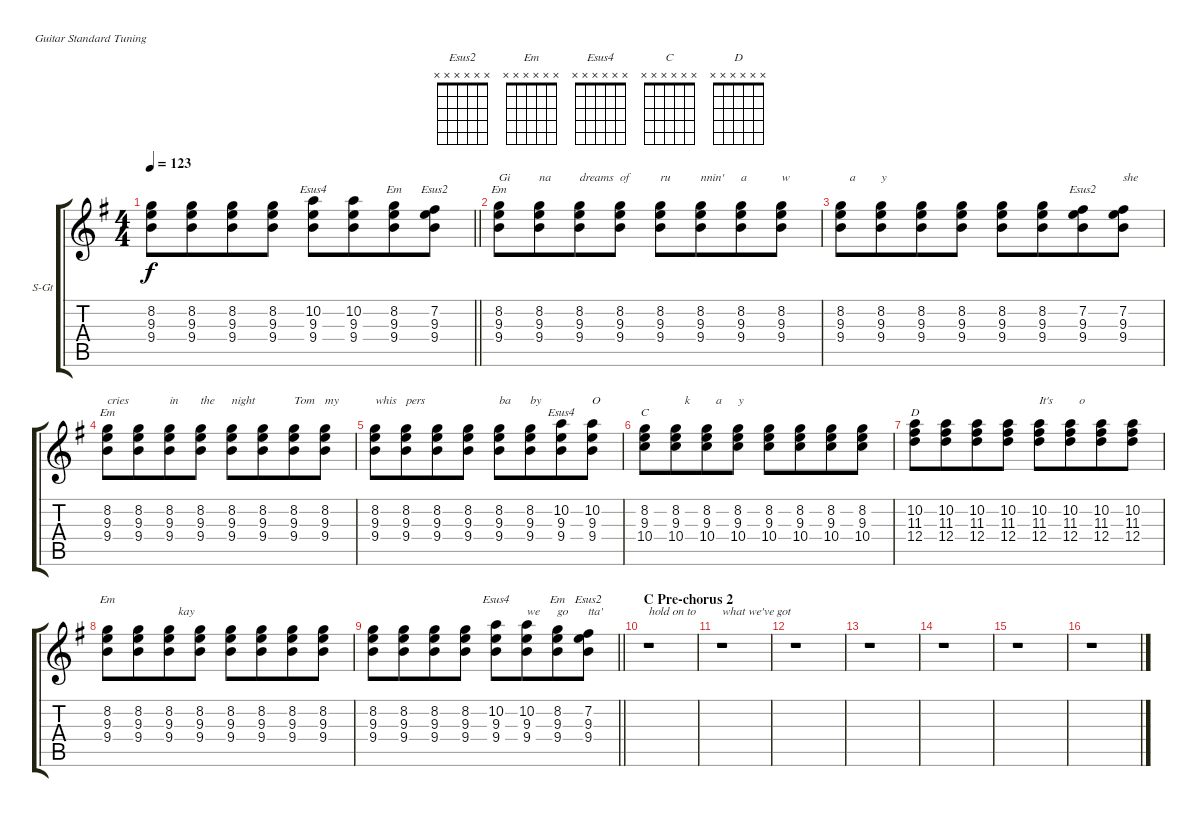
\bracketExtendMode groupsimilarinstruments
\firstSystemTrackNameOrientation horizontal
\otherSystemsTrackNameOrientation horizontal
\track ("guitar 2" "S-Gt") {instrument pad3polysynth}
\staff {score tabs}
\tuning (E4 B3 G3 D3 A2 E2)
\displaytranspose 12
\chord ("Esus2" x x x x x x)
\chord ("Em" x x x x x x)
\chord ("Esus4" x x x x x x)
\chord ("C" x x x x x x)
\chord ("D" x x x x x x)
\ts (4 4)
\tempo 123
\clef g2
\barLineRight lightlight
\ks g
(8.2 9.3 9.4).8{dy f} (8.2 9.3 9.4).8{beam merge} (8.2 9.3 9.4).8 (8.2 9.3 9.4).8 (10.2 9.3 9.4).8{ch "Esus4"} (10.2 9.3 9.4).8{beam merge} (8.2 9.3 9.4).8{ch "Em"} (7.2 9.3 9.4).8{ch "Esus2"} |
(8.2 9.3 9.4).8{ch "Em" txt "Gi"} (8.2 9.3 9.4).8{txt "na" beam merge} (8.2 9.3 9.4).8{txt "dreams"} (8.2 9.3 9.4).8{txt "of"} (8.2 9.3 9.4).8{txt "ru"} (8.2 9.3 9.4).8{txt "nnin'" beam merge} (8.2 9.3 9.4).8{txt "a"} (8.2 9.3 9.4).8{txt "w"} |
(8.2 9.3 9.4).8{txt "   a"} (8.2 9.3 9.4).8{txt "y" beam merge} (8.2 9.3 9.4).8 (8.2 9.3 9.4).8 (8.2 9.3 9.4).8 (8.2 9.3 9.4).8{beam merge} (7.2 9.3 9.4).8{ch "Esus2"} (7.2 9.3 9.4).8{txt "she"} |
(8.2 9.3 9.4).8{ch "Em" txt "cries"} (8.2 9.3 9.4).8{beam merge} (8.2 9.3 9.4).8{txt "in"} (8.2 9.3 9.4).8{txt "the"} (8.2 9.3 9.4).8{txt "night"} (8.2 9.3 9.4).8{beam merge} (8.2 9.3 9.4).8{txt "Tom"} (8.2 9.3 9.4).8{txt "my"} |
(8.2 9.3 9.4).8{txt "whis"} (8.2 9.3 9.4).8{txt "pers" beam merge} (8.2 9.3 9.4).8 (8.2 9.3 9.4).8 (8.2 9.3 9.4).8{txt "ba"} (8.2 9.3 9.4).8{txt "by" beam merge} (10.2 9.3 9.4).8{ch "Esus4"} (10.2 9.3 9.4).8{txt "O"} |
(8.2 9.3 10.4).8{ch "C"} (8.2 9.3 10.4).8{txt "   k" beam merge} (8.2 9.3 10.4).8{txt "   a"} (8.2 9.3 10.4).8{txt "y"} (8.2 9.3 10.4).8 (8.2 9.3 10.4).8{beam merge} (8.2 9.3 10.4).8 (8.2 9.3 10.4).8 |
(10.2 11.3 12.4).8{ch "D"} (10.2 11.3 12.4).8{beam merge} (10.2 11.3 12.4).8 (10.2 11.3 12.4).8 (10.2 11.3 12.4).8{txt "It's"} (10.2 11.3 12.4).8{txt "   o" beam merge} (10.2 11.3 12.4).8 (10.2 11.3 12.4).8 |
(8.2 9.3 9.4).8{ch "Em"} (8.2 9.3 9.4).8{beam merge} (8.2 9.3 9.4).8{txt "   kay"} (8.2 9.3 9.4).8 (8.2 9.3 9.4).8 (8.2 9.3 9.4).8{beam merge} (8.2 9.3 9.4).8 (8.2 9.3 9.4).8 |
\barLineRight lightlight
(8.2 9.3 9.4).8 (8.2 9.3 9.4).8{beam merge} (8.2 9.3 9.4).8 (8.2 9.3 9.4).8 (10.2 9.3 9.4).8{ch "Esus4"} (10.2 9.3 9.4).8{txt "we" beam merge} (8.2 9.3 9.4).8{ch "Em" txt "go"} (7.2 9.3 9.4).8{ch "Esus2" txt "tta'"} |
\section ("" "C Pre-chorus 2 ")
r.1{txt "hold on to"} |
r.1{txt "what we've got"} |
r.1 |
r.1 |
r.1 |
r.1 |
r.1
